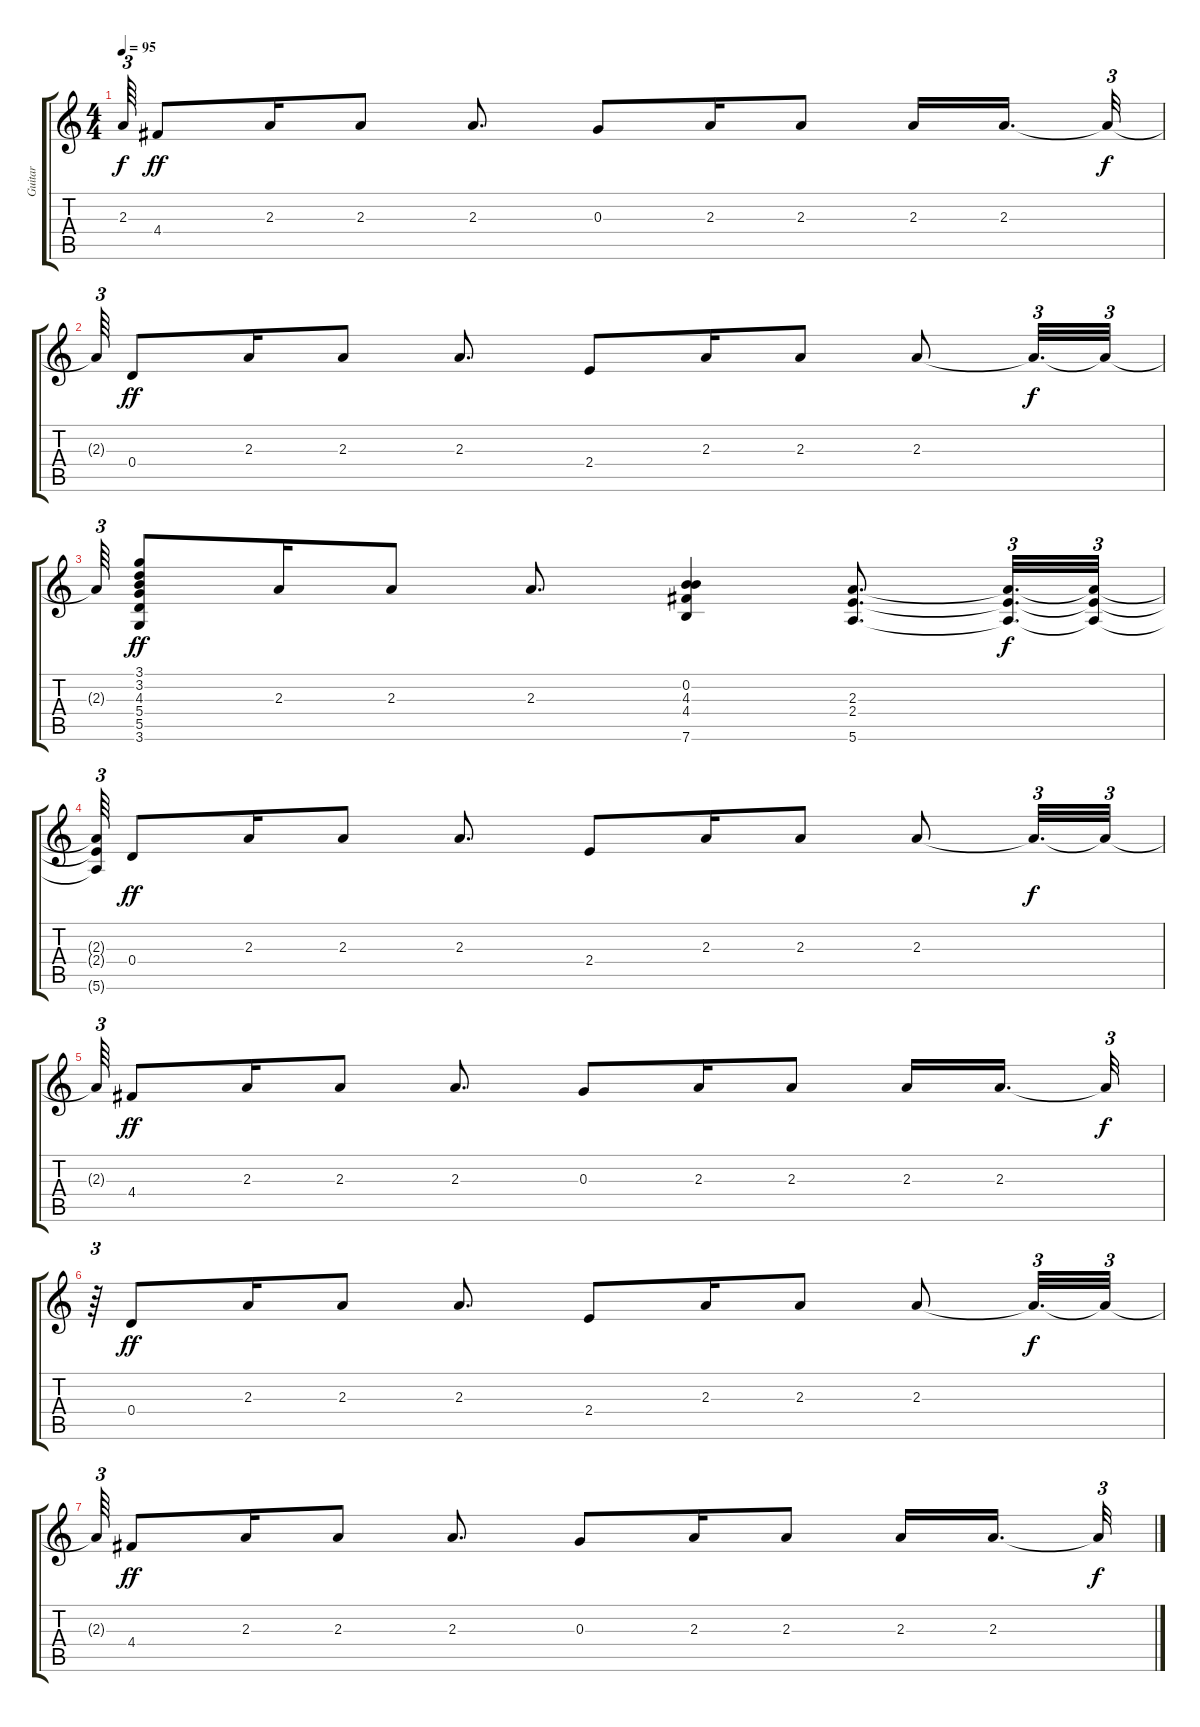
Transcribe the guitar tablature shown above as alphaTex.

\track ("Guitar" "Guitar") {instrument overdrivenguitar}
\staff {score tabs}
\tuning (E4 B3 G3 D3 A2 E2) {hide}
\ts (4 4)
\tempo 95
\clef g2
\ks c
2.3{t}.64{tu (3 2) dy f} 4.4.8{dy ff} 2.3.16 2.3.8 2.3.8{d} 0.3.8 2.3.16 2.3.8 2.3.16 2.3.16{d beam splitsecondary} 2.3{t}.32{tu (3 2) dy f} |
2.3{t}.64{tu (3 2)} 0.4.8{dy ff} 2.3.16 2.3.8 2.3.8{d} 2.4.8 2.3.16 2.3.8 2.3.8 2.3{t}.32{d tu (3 2) dy f} 2.3{t}.32{tu (3 2)} |
2.3{t}.64{tu (3 2)} (3.1 3.2 4.3 5.4 5.5 3.6).8{dy ff} 2.3.16 2.3.8 2.3.8{d} (0.2 4.3 4.4 7.6).4 (2.3 2.4 5.6).8{d} (2.3{t} 2.4{t} 5.6{t}).32{d tu (3 2) dy f} (2.3{t} 2.4{t} 5.6{t}).32{tu (3 2)} |
(2.3{t} 2.4{t} 5.6{t}).64{tu (3 2)} 0.4.8{dy ff} 2.3.16 2.3.8 2.3.8{d} 2.4.8 2.3.16 2.3.8 2.3.8 2.3{t}.32{d tu (3 2) dy f} 2.3{t}.32{tu (3 2)} |
2.3{t}.64{tu (3 2)} 4.4.8{dy ff} 2.3.16 2.3.8 2.3.8{d} 0.3.8 2.3.16 2.3.8 2.3.16 2.3.16{d beam splitsecondary} 2.3{t}.32{tu (3 2) dy f} |
r.64{tu (3 2)} 0.4.8{dy ff} 2.3.16 2.3.8 2.3.8{d} 2.4.8 2.3.16 2.3.8 2.3.8 2.3{t}.32{d tu (3 2) dy f} 2.3{t}.32{tu (3 2)} |
2.3{t}.64{tu (3 2)} 4.4.8{dy ff} 2.3.16 2.3.8 2.3.8{d} 0.3.8 2.3.16 2.3.8 2.3.16 2.3.16{d beam splitsecondary} 2.3{t}.32{tu (3 2) dy f}
